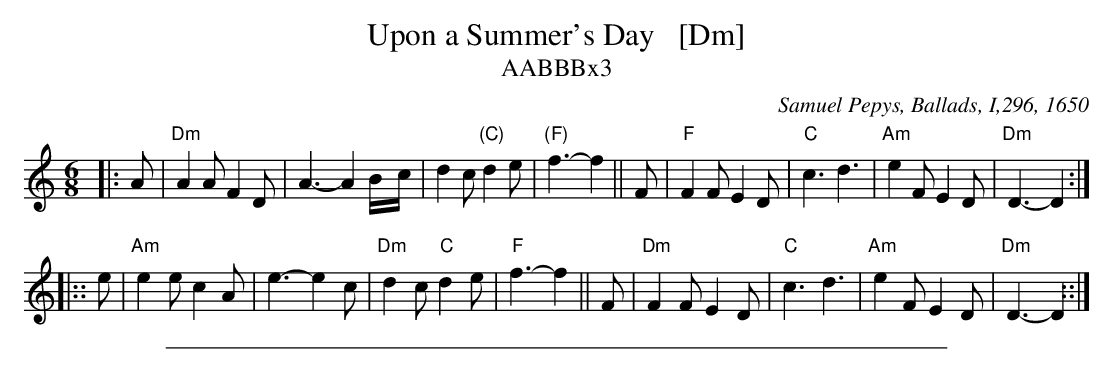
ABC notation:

X:1
T: Upon a Summer's Day   [Dm]
T: AABBBx3
M: 6/8
L: 1/8
O: Samuel Pepys, Ballads, I,296, 1650
K: Ddor
|: A \
| "Dm"A2A F2D | A3-A2 B/-c/ | d2c "(C)"d2e | "(F)"f3-f2 || F \
| "F"F2F E2D | "C"c3 d3 | "Am"e2F E2D | "Dm"D3-D2 :|
|:: e \
| "Am"e2e c2A | e3- e2c | "Dm"d2c "C"d2e | "F"f3-f2 || F \
| "Dm"F2F E2D | "C"c3 d3 | "Am"e2F E2D | "Dm"D3-D2 ::|
